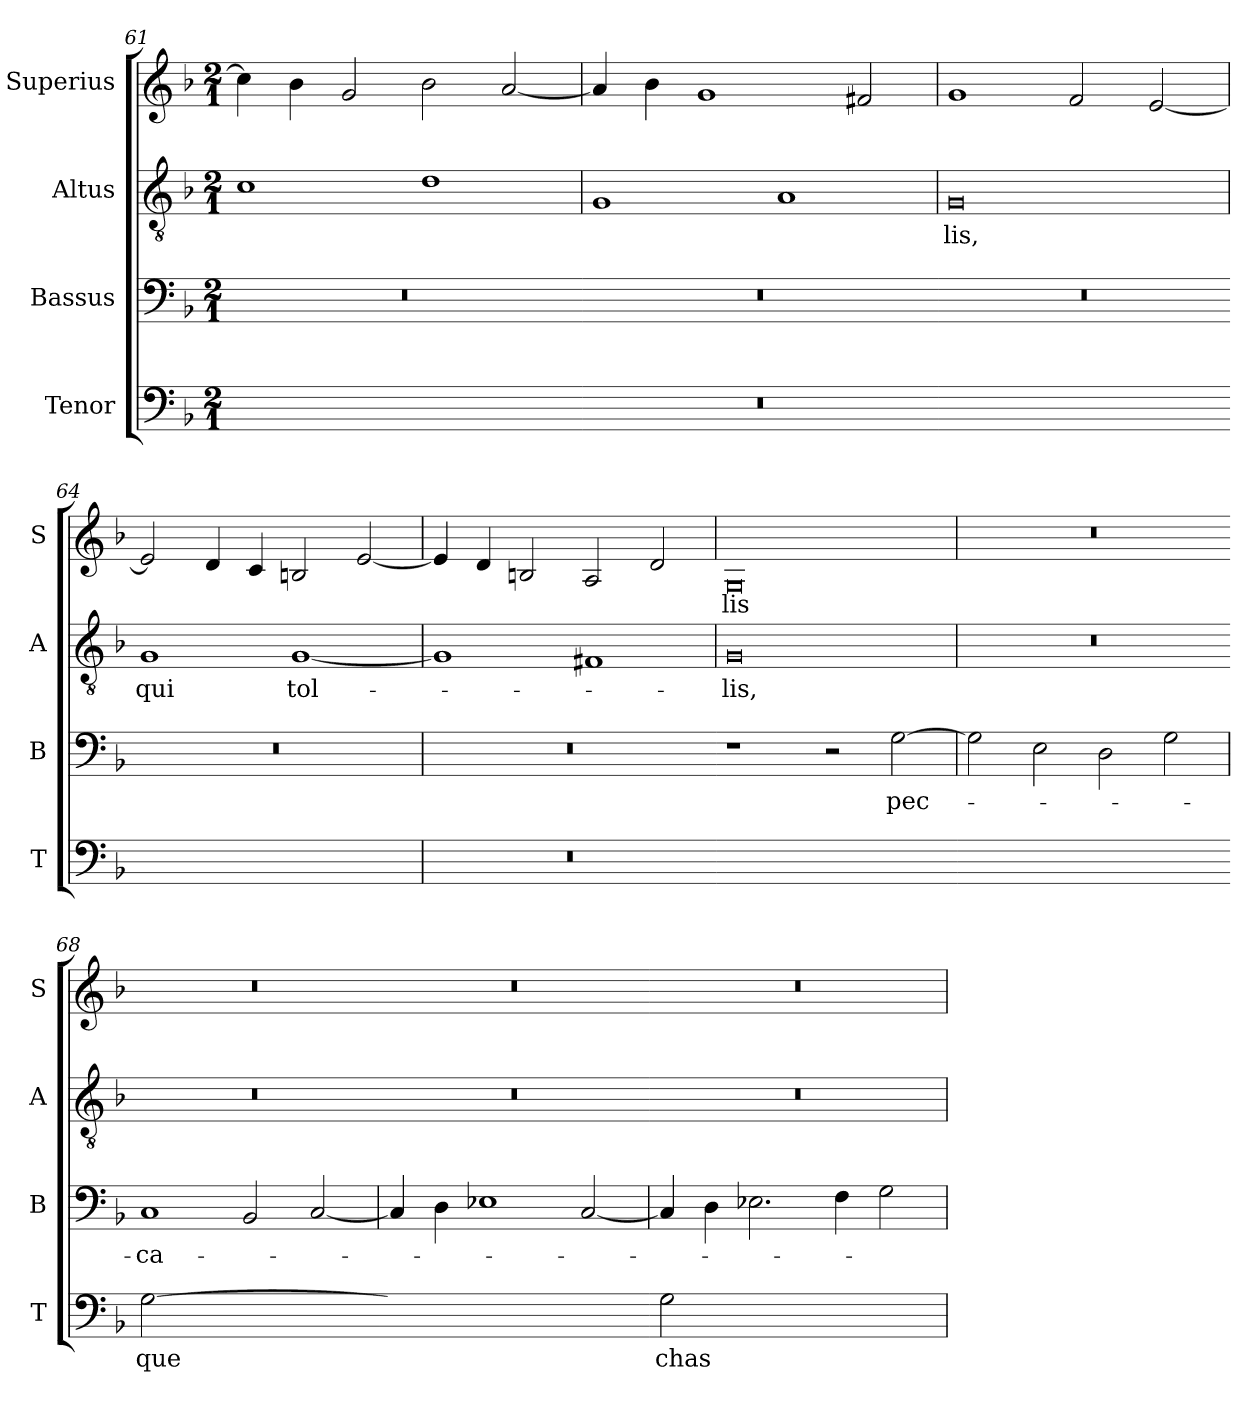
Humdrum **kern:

**kern	**text	**kern	**text	**kern	**text	**kern	**text
*part4	*part4	*part3	*part3	*part2	*part2	*part1	*part1
*staff4	*staff4	*staff3	*staff3	*staff2	*staff2	*staff1	*staff1
*I"Tenor	*	*I"Bassus	*	*I"Altus	*	*I"Superius	*
*I'T	*	*I'B	*	*I'A	*	*I'S	*
*clefF4	*	*clefF4	*	*clefGv2	*	*clefG2	*
*k[b-]	*	*k[b-]	*	*k[b-]	*	*k[b-]	*
*M2/1	*	*M2/1	*	*M2/1	*	*M2/1	*
=61	=61	=61	=61	=61	=61	=61	=61
!LO:N:vis=2	!	!	!	!	!	!	!
0ryy	.	0r	.	1c	.	4cc\]	.
.	.	.	.	.	.	4b-\	.
.	.	.	.	.	.	2g/	.
.	.	.	.	1d	.	2b-\	.
.	.	.	.	.	.	[2a/	.
=62-	=62	=62	=62	=62	=62	=62	=62
!LO:N:vis=2	!	!	!	!	!	!	!
0r	.	0r	.	1G	.	4a/]	.
.	.	.	.	.	.	4b-\	.
.	.	.	.	.	.	1g	.
.	.	.	.	1A	.	.	.
.	.	.	.	.	.	2f#X/	.
=63-	=63	=63	=63	=63	=63	=63	=63
!LO:N:vis=2	!	!	!	!	!	!	!
0ryy	.	0r	.	0G	-lis,	1g	.
.	.	.	.	.	.	2f/	.
.	.	.	.	.	.	[2e/	.
=64-	=64	=64	=64	=64	=64	=64	=64
!LO:N:vis=2	!	!	!	!	!	!	!
0ryy	.	0r	.	1G	qui	2e/]	.
.	.	.	.	.	.	4d/	.
.	.	.	.	.	.	4c/	.
.	.	.	.	[1G	tol-	2Bn/	.
.	.	.	.	.	.	[2e/	.
=65	=65	=65	=65	=65	=65	=65	=65
!LO:N:vis=2	!	!	!	!	!	!	!
0r	.	0r	.	1G]	.	4e/]	.
.	.	.	.	.	.	4d/	.
.	.	.	.	.	.	2Bn/	.
.	.	.	.	1F#X	.	2A/	.
.	.	.	.	.	.	2d/	.
=66-	=66	=66	=66	=66	=66	=66	=66
!LO:N:vis=2	!	!	!	!	!	!	!
0ryy	.	1r	.	0G	-lis,	0G	-lis
.	.	2r	.	.	.	.	.
.	.	[2G\	pec-	.	.	.	.
=67-	=67	=67	=67	=67	=67	=67	=67
!LO:N:vis=2	!	!	!	!	!	!	!
0ryy	.	2G\]	.	0r	.	0r	.
.	.	2E\	.	.	.	.	.
.	.	2D\	.	.	.	.	.
.	.	2G\	.	.	.	.	.
=68-	=68	=68	=68	=68	=68	=68	=68
!LO:N:vis=2	!	!	!	!	!	!	!
[0G	que	1C	-ca-	0r	.	0r	.
.	.	2BB-/	.	.	.	.	.
.	.	[2C/	.	.	.	.	.
=69-	=69	=69	=69	=69	=69	=69	=69
!LO:N:vis=2	!	!	!	!	!	!	!
0Gyy]	.	4C/]	.	0r	.	0r	.
.	.	4D\	.	.	.	.	.
.	.	1E-X	.	.	.	.	.
.	.	[2C/	.	.	.	.	.
=70-	=70	=70	=70	=70	=70	=70	=70
!LO:N:vis=2	!	!	!	!	!	!	!
0G	chas-	4C/]	.	0r	.	0r	.
.	.	4D\	.	.	.	.	.
.	.	2.E-X\	.	.	.	.	.
.	.	4F\	.	.	.	.	.
.	.	2G\	.	.	.	.	.
=	=	=	=	=	=	=	=
*-	*-	*-	*-	*-	*-	*-	*-
